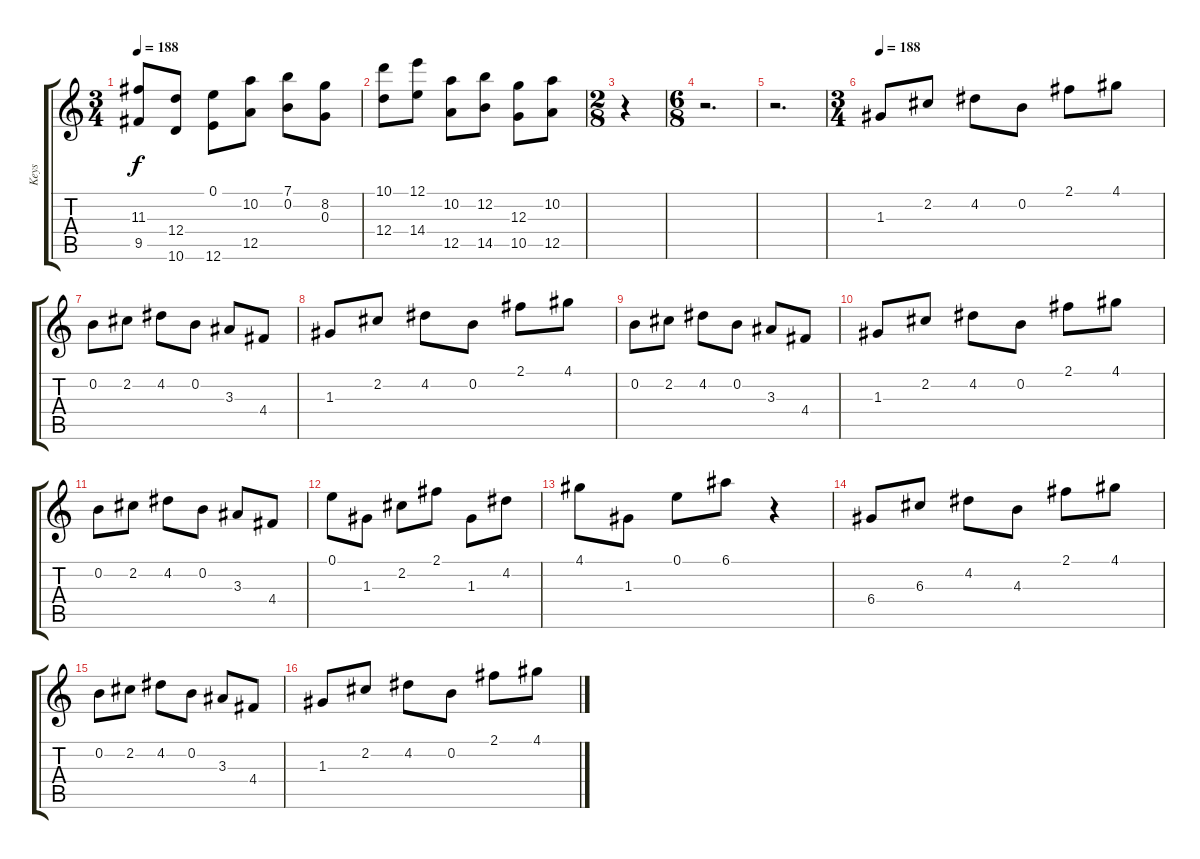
\track ("Keys" "Keys") {instrument acousticguitarnylon}
\staff {score tabs}
\tuning (E4 B3 G3 D3 A2 E2) {hide}
\ts (3 4)
\tempo 188
\clef g2
\ks c
(11.3 9.5).8{dy f} (12.4 10.6).8 (0.1 12.6).8 (10.2 12.5).8 (7.1 0.2).8 (8.2 0.3).8 |
(10.1 12.4).8 (12.1 14.4).8 (10.2 12.5).8 (12.2 14.5).8 (12.3 10.5).8 (10.2 12.5).8 |
\ts (2 8)
r.4 |
\ts (6 8)
r.2{d} |
r.2{d} |
\ts (3 4)
\tempo 188
1.3.8 2.2.8 4.2.8 0.2.8 2.1.8 4.1.8 |
0.2.8 2.2.8 4.2.8 0.2.8 3.3.8 4.4.8 |
1.3.8 2.2.8 4.2.8 0.2.8 2.1.8 4.1.8 |
0.2.8 2.2.8 4.2.8 0.2.8 3.3.8 4.4.8 |
1.3.8 2.2.8 4.2.8 0.2.8 2.1.8 4.1.8 |
0.2.8 2.2.8 4.2.8 0.2.8 3.3.8 4.4.8 |
0.1.8 1.3.8 2.2.8 2.1.8 1.3.8 4.2.8 |
4.1.8 1.3.8 0.1.8 6.1.8 r.4 |
6.4.8 6.3.8 4.2.8 4.3.8 2.1.8 4.1.8 |
0.2.8 2.2.8 4.2.8 0.2.8 3.3.8 4.4.8 |
1.3.8 2.2.8 4.2.8 0.2.8 2.1.8 4.1.8
